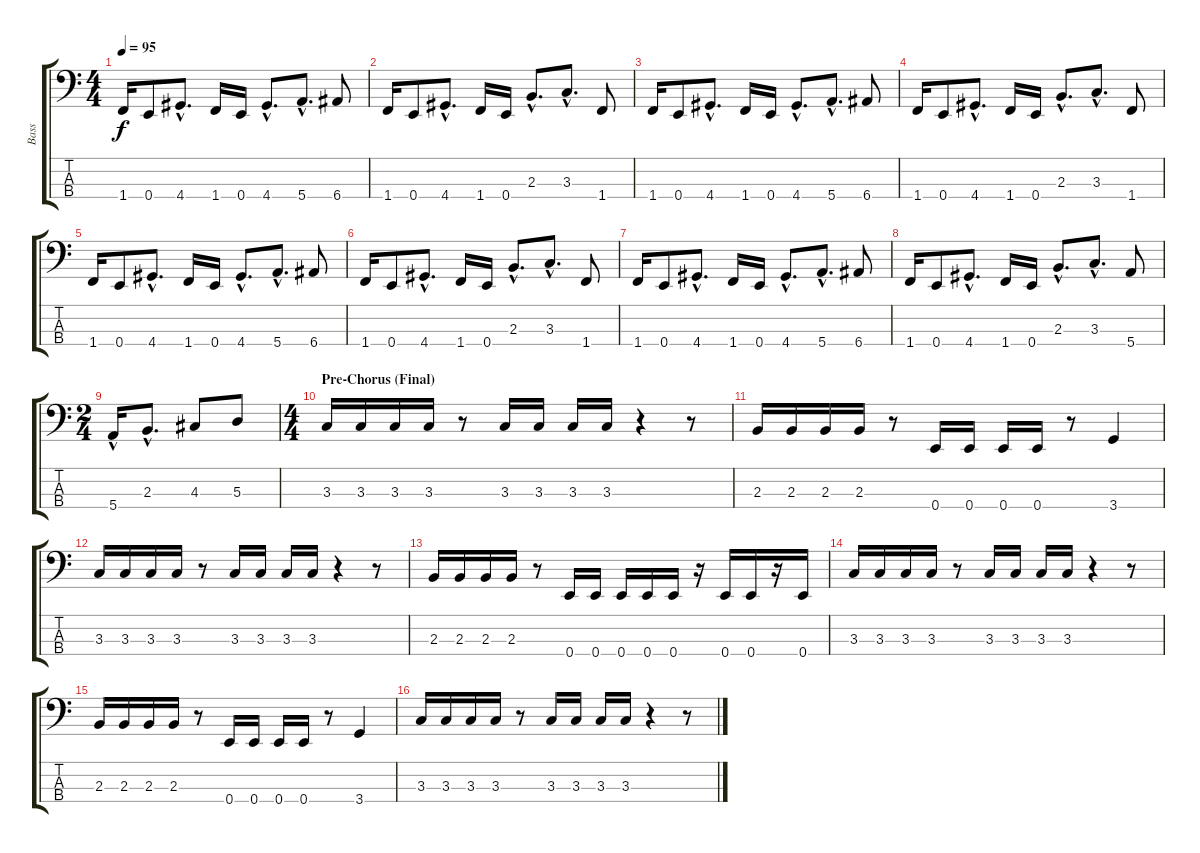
\track ("Bass" "Bass") {instrument electricbasspick}
\staff {score tabs}
\tuning (G2 D2 A1 E1) {hide}
\ts (4 4)
\tempo 95
\clef f4
\ks c
1.4.16{dy f} 0.4.8 4.4{hac}.8{d} 1.4.16 0.4.16 4.4{hac}.8{d} 5.4{hac}.8{d} 6.4.8 |
1.4.16 0.4.8 4.4{hac}.8{d} 1.4.16 0.4.16 2.3{hac}.8{d} 3.3{hac}.8{d} 1.4.8 |
1.4.16 0.4.8 4.4{hac}.8{d} 1.4.16 0.4.16 4.4{hac}.8{d} 5.4{hac}.8{d} 6.4.8 |
1.4.16 0.4.8 4.4{hac}.8{d} 1.4.16 0.4.16 2.3{hac}.8{d} 3.3{hac}.8{d} 1.4.8 |
1.4.16 0.4.8 4.4{hac}.8{d} 1.4.16 0.4.16 4.4{hac}.8{d} 5.4{hac}.8{d} 6.4.8 |
1.4.16 0.4.8 4.4{hac}.8{d} 1.4.16 0.4.16 2.3{hac}.8{d} 3.3{hac}.8{d} 1.4.8 |
1.4.16 0.4.8 4.4{hac}.8{d} 1.4.16 0.4.16 4.4{hac}.8{d} 5.4{hac}.8{d} 6.4.8 |
1.4.16 0.4.8 4.4{hac}.8{d} 1.4.16 0.4.16 2.3{hac}.8{d} 3.3{hac}.8{d} 5.4.8 |
\ts (2 4)
5.4{hac}.16 2.3{hac}.8{d} 4.3.8 5.3.8 |
\ts (4 4)
\section ("" "Pre-Chorus (Final)")
3.3.16 3.3.16 3.3.16 3.3.16 r.8 3.3.16 3.3.16 3.3.16 3.3.16 r.4 r.8 |
2.3.16 2.3.16 2.3.16 2.3.16 r.8 0.4.16 0.4.16 0.4.16 0.4.16 r.8 3.4.4 |
3.3.16 3.3.16 3.3.16 3.3.16 r.8 3.3.16 3.3.16 3.3.16 3.3.16 r.4 r.8 |
2.3.16 2.3.16 2.3.16 2.3.16 r.8 0.4.16 0.4.16 0.4.16 0.4.16 0.4.16 r.16 0.4.16 0.4.16 r.16 0.4.16 |
3.3.16 3.3.16 3.3.16 3.3.16 r.8 3.3.16 3.3.16 3.3.16 3.3.16 r.4 r.8 |
2.3.16 2.3.16 2.3.16 2.3.16 r.8 0.4.16 0.4.16 0.4.16 0.4.16 r.8 3.4.4 |
3.3.16 3.3.16 3.3.16 3.3.16 r.8 3.3.16 3.3.16 3.3.16 3.3.16 r.4 r.8
